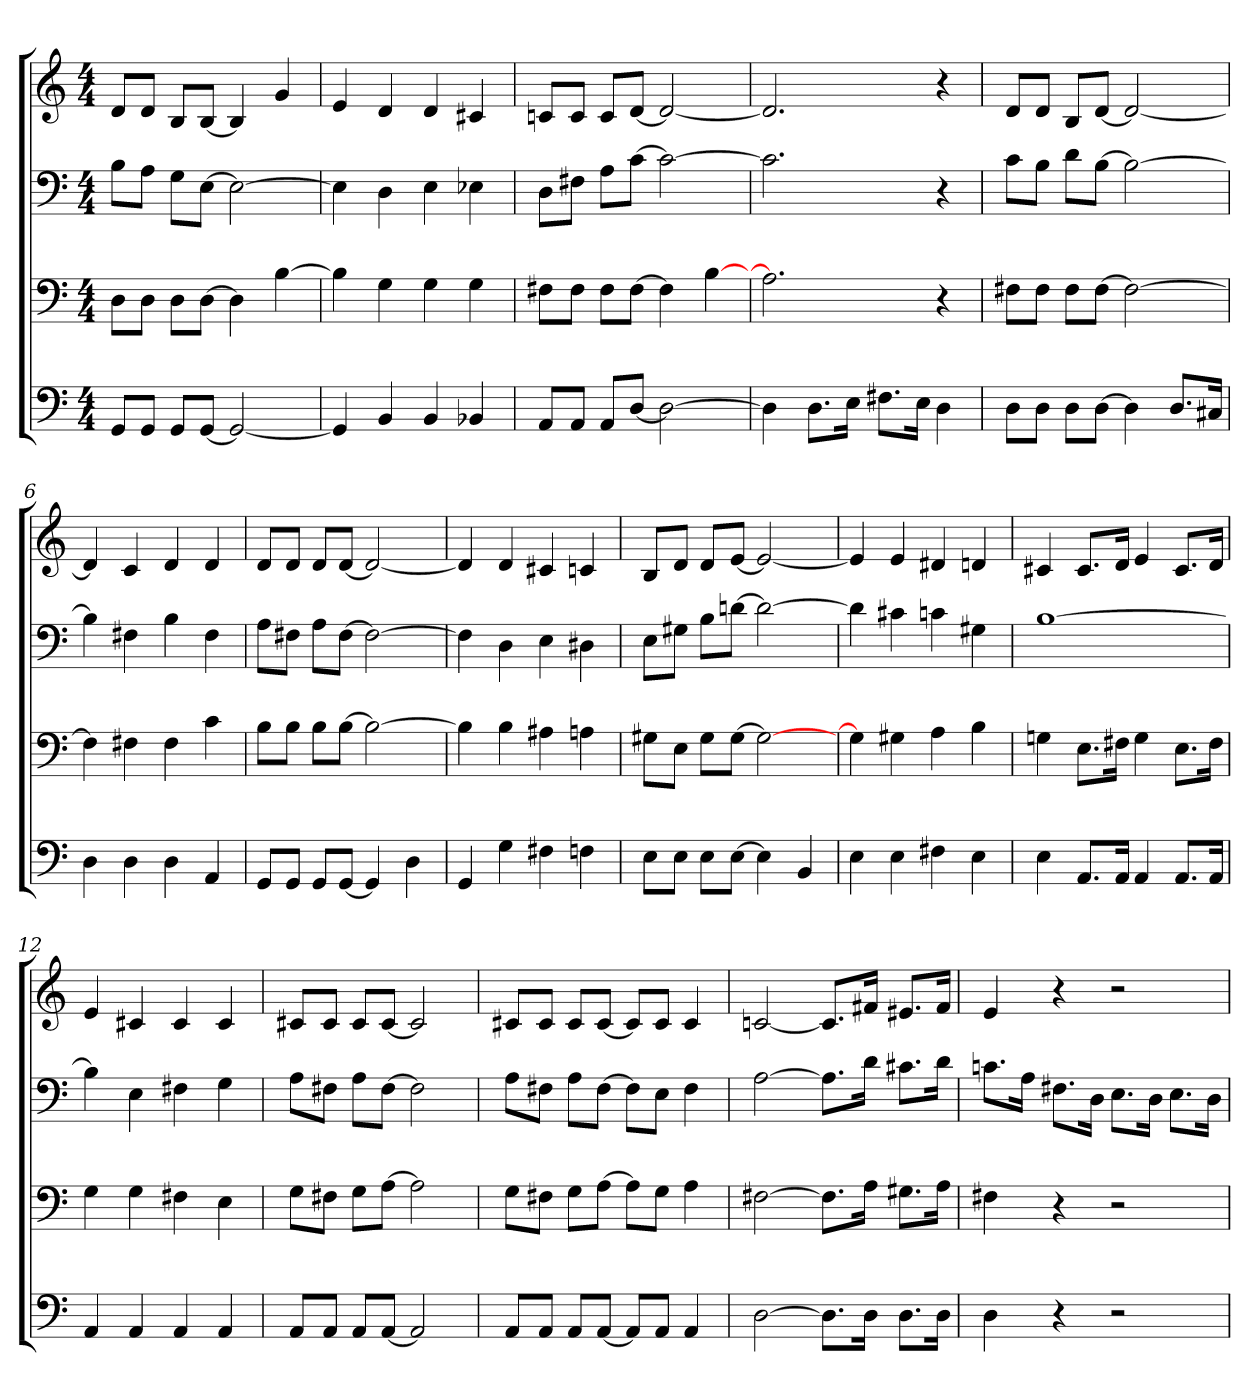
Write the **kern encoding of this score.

**kern	**kern	**kern	**kern
*part4	*part3	*part2	*part1
*staff4	*staff3	*staff2	*staff1
*M4/4	*M4/4	*M4/4	*M4/4
=1	=1	=1	=1
8GGL	8DL	8BL	8dL
8GGJ	8DJ	8AJ	8dJ
8GGL	8DL	8GL	8BL
[8GGJ	[8DJ	[8EJ	[8BJ
2GG_	4D]	2E_	4B]
.	[4B	.	4g
=2	=2	=2	=2
4GG]	4B]	4E]	4e
4BB	4G	4D	4d
4BB	4G	4E	4d
4BB-X	4G	4E-X	4c#X
=3	=3	=3	=3
8AAL	8F#XL	8DL	8cnL
8AAJ	8F#J	8F#XJ	8cJ
8AAL	8F#L	8AL	8cL
[8DJ	[8F#J	[8cJ	[8dJ
2D_	4F#]	2c_	2d_
.	[4B	.	.
=4	=4	=4	=4
4D]	2.A]	2.c]	2.d]
8.DL	.	.	.
16EJk	.	.	.
8.F#XL	.	.	.
16EJk	.	.	.
4D	4r	4r	4r
=5	=5	=5	=5
8DL	8F#XL	8cL	8dL
8DJ	8F#J	8BJ	8dJ
8DL	8F#L	8dL	8BL
[8DJ	[8F#J	[8BJ	[8dJ
4D]	2F#_	2B_	2d_
8.DL	.	.	.
16C#XJk	.	.	.
=6	=6	=6	=6
4D	4F#]	4B]	4d]
4D	4F#X	4F#X	4c
4D	4F#	4B	4d
4AA	4c	4F#	4d
=7	=7	=7	=7
8GGL	8BL	8AL	8dL
8GGJ	8BJ	8F#XJ	8dJ
8GGL	8BL	8AL	8dL
[8GGJ	[8BJ	[8F#J	[8dJ
4GG]	2B_	2F#_	2d_
4D	.	.	.
=8	=8	=8	=8
4GG	4B]	4F#]	4d]
4G	4B	4D	4d
4F#X	4A#X	4E	4c#X
4Fn	4An	4D#X	4cn
=9	=9	=9	=9
8EL	8G#XL	8EL	8BL
8EJ	8EJ	8G#XJ	8dJ
8EL	8G#L	8BL	8dL
[8EJ	[8G#J	[8dnJ	[8eJ
4E]	2G#_	2d_	2e_
4BB	.	.	.
=10	=10	=10	=10
4E	4G]	4d]	4e]
4E	4G#X	4c#X	4e
4F#X	4A	4cn	4d#X
4E	4B	4G#X	4dn
=11	=11	=11	=11
4E	4Gn	[1B	4c#X
8.AAL	8.EL	.	8.c#L
16AAJk	16F#XJk	.	16dJk
4AA	4G	.	4e
8.AAL	8.EL	.	8.c#L
16AAJk	16F#Jk	.	16dJk
=12	=12	=12	=12
4AA	4G	4B]	4e
4AA	4G	4E	4c#X
4AA	4F#X	4F#X	4c#
4AA	4E	4G	4c#
=13	=13	=13	=13
8AAL	8GL	8AL	8c#XL
8AAJ	8F#XJ	8F#XJ	8c#J
8AAL	8GL	8AL	8c#L
[8AAJ	[8AJ	[8F#J	[8c#J
2AA]	2A]	2F#]	2c#]
=14	=14	=14	=14
8AAL	8GL	8AL	8c#XL
8AAJ	8F#XJ	8F#XJ	8c#J
8AAL	8GL	8AL	8c#L
[8AAJ	[8AJ	[8F#J	[8c#J
8AAL]	8AL]	8F#L]	8c#L]
8AAJ	8GJ	8EJ	8c#J
4AA	4A	4F#	4c#
=15	=15	=15	=15
[2D	[2F#X	[2A	[2cn
8.DL]	8.F#L]	8.AL]	8.cL]
16DJk	16AJk	16dJk	16f#XJk
8.DL	8.G#XL	8.c#XL	8.e#XL
16DJk	16AJk	16dJk	16f#Jk
=16	=16	=16	=16
4D	4F#X	8.cnL	4e
.	.	16AJk	.
4r	4r	8.F#XL	4r
.	.	16DJk	.
2r	2r	8.EL	2r
.	.	16DJk	.
.	.	8.EL	.
.	.	16DJk	.
=	=	=	=
*-	*-	*-	*-
